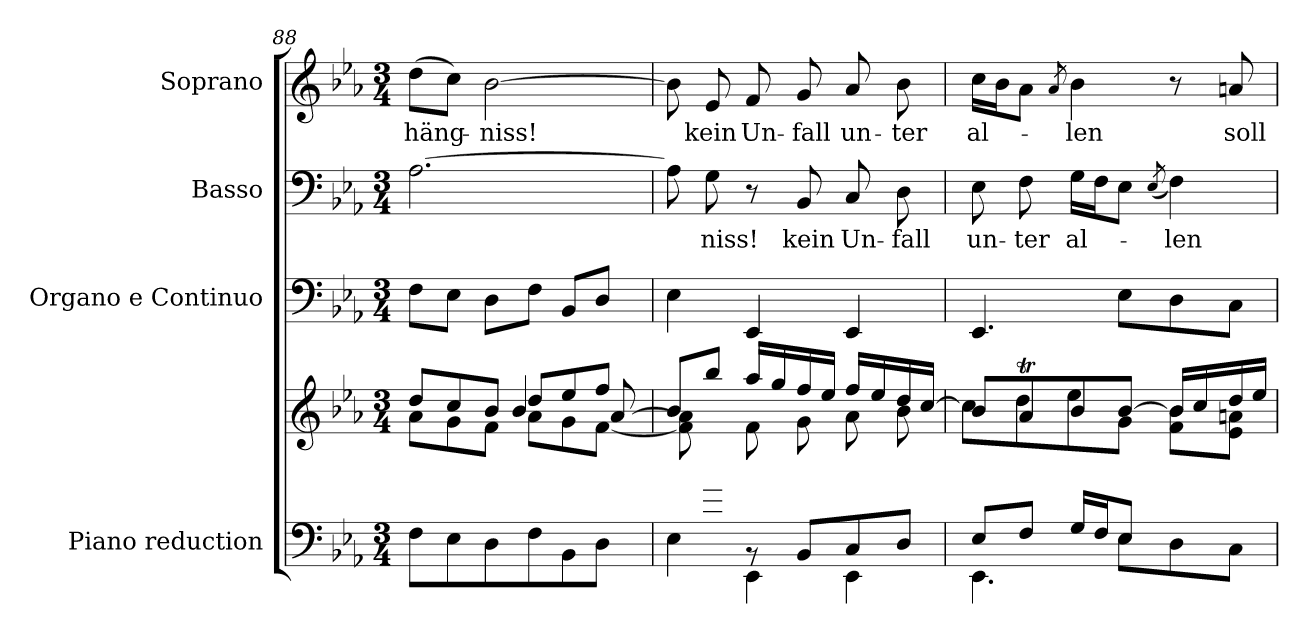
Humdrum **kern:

**kern	**kern	**kern	**kern	**text	**kern	**text
*part4	*part4	*part3	*part2	*part2	*part1	*part1
*staff5	*staff4	*staff3	*staff2	*staff2	*staff1	*staff1
*I"Piano reduction	*	*I"Organo e Continuo	*I"Basso	*	*I"Soprano	*
*I'Pno	*	*	*	*	*	*
*clefF4	*clefG2	*clefF4	*clefF4	*	*clefG2	*
*k[b-e-a-]	*k[b-e-a-]	*k[b-e-a-]	*k[b-e-a-]	*	*k[b-e-a-]	*
*M3/4	*M3/4	*M3/4	*M3/4	*	*M3/4	*
=88	=88	=88	=88	=88	=88	=88
*	*^	*	*	*	*	*
*	*	*^	*	*	*	*	*
!	!	!	!	!	!	!	!	!LO:LY:b
8F\L	8dd/L	8a-\L	4.ryy	8F\L	[2.A-\	.	(>8dd\L	-häng-
8E-\	8cc/	8g\	.	8E-\J	.	.	8cc\J)	.
!	!	!	!	!	!	!	!	!LO:LY:b
8D\	8b-/J	8f\J	.	8D\L	.	.	[2b-\	-niss!
8F\	8dd/L	8a-\L	4b-/	8F\J	.	.	.	.
8BB-\	8ee-/	8g\	.	8BB-/L	.	.	.	.
8D\J	8ff/J	[8f\J	[8a-/	8D/J	.	.	.	.
*	*	*v	*v	*	*	*	*	*
!!LO:LB:g=z
=89	=89	=89	=89	=89	=89	=89	=89
*^	*	*	*	*	*	*	*
*	*^	*	*	*	*	*	*	*
8ryy	4ryy	4E-\	8b-/L	8f\] 8a-\]L	4E-\	8A-\]	.	8b-\]	.
!	!	!	!	!	!	!	!LO:LY:b	!	!LO:LY:b
8e-/ 8g/J	.	.	8bb-/J	8ryy	.	8G\	-niss!	8e-/	kein
!	!	!	!	!	!	!	!	!	!LO:LY:b
2ryy	8rBB	4EE-\	16aa-/LL	8f\L	4EE-/	8r	.	8f/	Un-
.	.	.	16gg/	.	.	.	.	.	.
!	!	!	!	!	!	!	!LO:LY:b	!	!LO:LY:b
.	8BB-/L	.	16ff/	8g\	.	8BB-/	kein	8g/	-fall
.	.	.	16ee-/JJ	.	.	.	.	.	.
!	!	!	!	!	!	!	!LO:LY:b	!	!LO:LY:b
.	8C/	4EE-\	16ff/LL	8a-\	4EE-/	8C/	Un-	8a-/	un-
.	.	.	16ee-/	.	.	.	.	.	.
!	!	!	!	!	!	!	!LO:LY:b	!	!LO:LY:b
.	8D/J	.	16dd/	8b-\J	.	8D\	-fall	8b-\	-ter
.	.	.	[16cc/JJ	.	.	.	.	.	.
*	*v	*v	*	*	*	*	*	*	*
=90	=90	=90	=90	=90	=90	=90	=90	=90
!	!	!	!	!	!	!LO:LY:b	!	!LO:LY:b
8E-/L	4.EE-\	8b-/L	8cc\L]	4.EE-/	8E-\	un-	16cc\LL	al-
.	.	.	.	.	.	.	16b-\J	.
!	!	!	!	!	!	!LO:LY:b	!	!
8F/J	.	8a-T/	8dd\	.	8F\	-ter	8a-\J	.
.	.	.	.	.	.	.	8qa-/	.
!	!	!	!	!	!	!LO:LY:b	!	!LO:LY:b
16G/LL	.	8b-/	8ee-\	.	16G\LL	al-	4b-\	-len
16F/J	.	.	.	.	16F\J	.	.	.
8E-/J	8E-\L	[8b-/J	8g\J	8E-\L	8E-\J	.	.	.
.	.	.	.	.	(<8qE-/	.	.	.
!	!	!	!	!	!	!LO:LY:b	!	!
4ryy	8D\	16b-/LL]	8f\ 8b-\L	8D\	4F\)	-len	8r	.
.	.	16cc/	.	.	.	.	.	.
!	!	!	!	!	!	!	!	!LO:LY:b
.	8C\J	16dd/	8e-\ 8an\J	8C\J	.	.	8an/	soll
.	.	16ee-/JJ	.	.	.	.	.	.
*v	*v	*	*	*	*	*	*	*
*	*v	*v	*	*	*	*	*
=	=	=	=	=	=	=
*-	*-	*-	*-	*-	*-	*-
